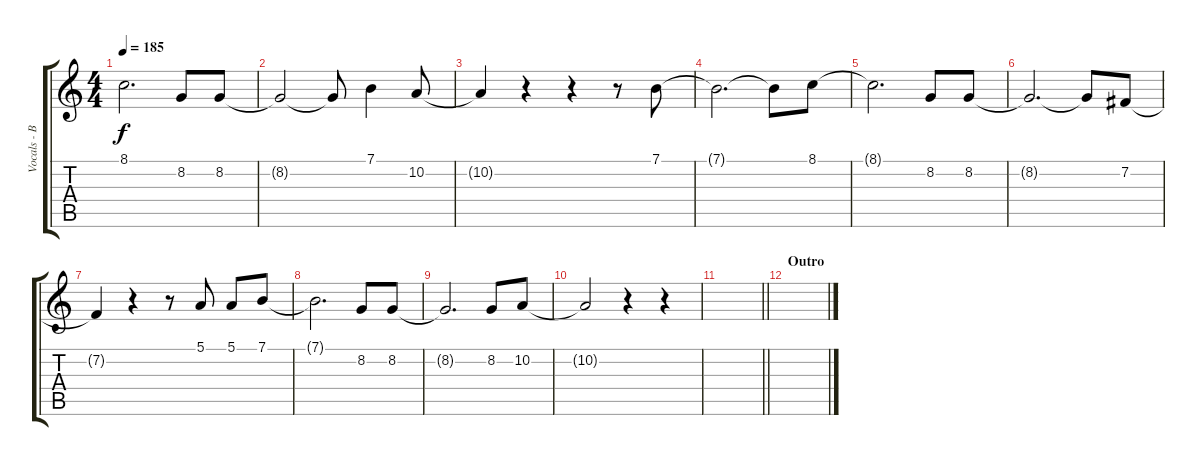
\track ("Vocals - Bruce" "Vocals - B") {instrument lead2sawtooth}
\staff {score tabs}
\tuning (E4 B3 G3 D3 A2 E2) {hide}
\ts (4 4)
\tempo 185
\clef g2
\ks c
8.1{t}.2{d dy f} 8.2.8 8.2.8 |
8.2{t}.2 8.2{t}.8 7.1.4 10.2.8 |
10.2{t}.4 r.4 r.4 r.8 7.1.8 |
7.1{t}.2{d} 7.1{t}.8 8.1.8 |
8.1{t}.2{d} 8.2.8 8.2.8 |
8.2{t}.2{d} 8.2{t}.8 7.2.8 |
7.2{t}.4 r.4 r.8 5.1.8 5.1.8 7.1.8 |
7.1{t}.2{d} 8.2.8 8.2.8 |
8.2{t}.2{d} 8.2.8 10.2.8 |
10.2{t}.2 r.4 r.4 |
\barLineRight lightlight
|
\section ("" "Outro")
